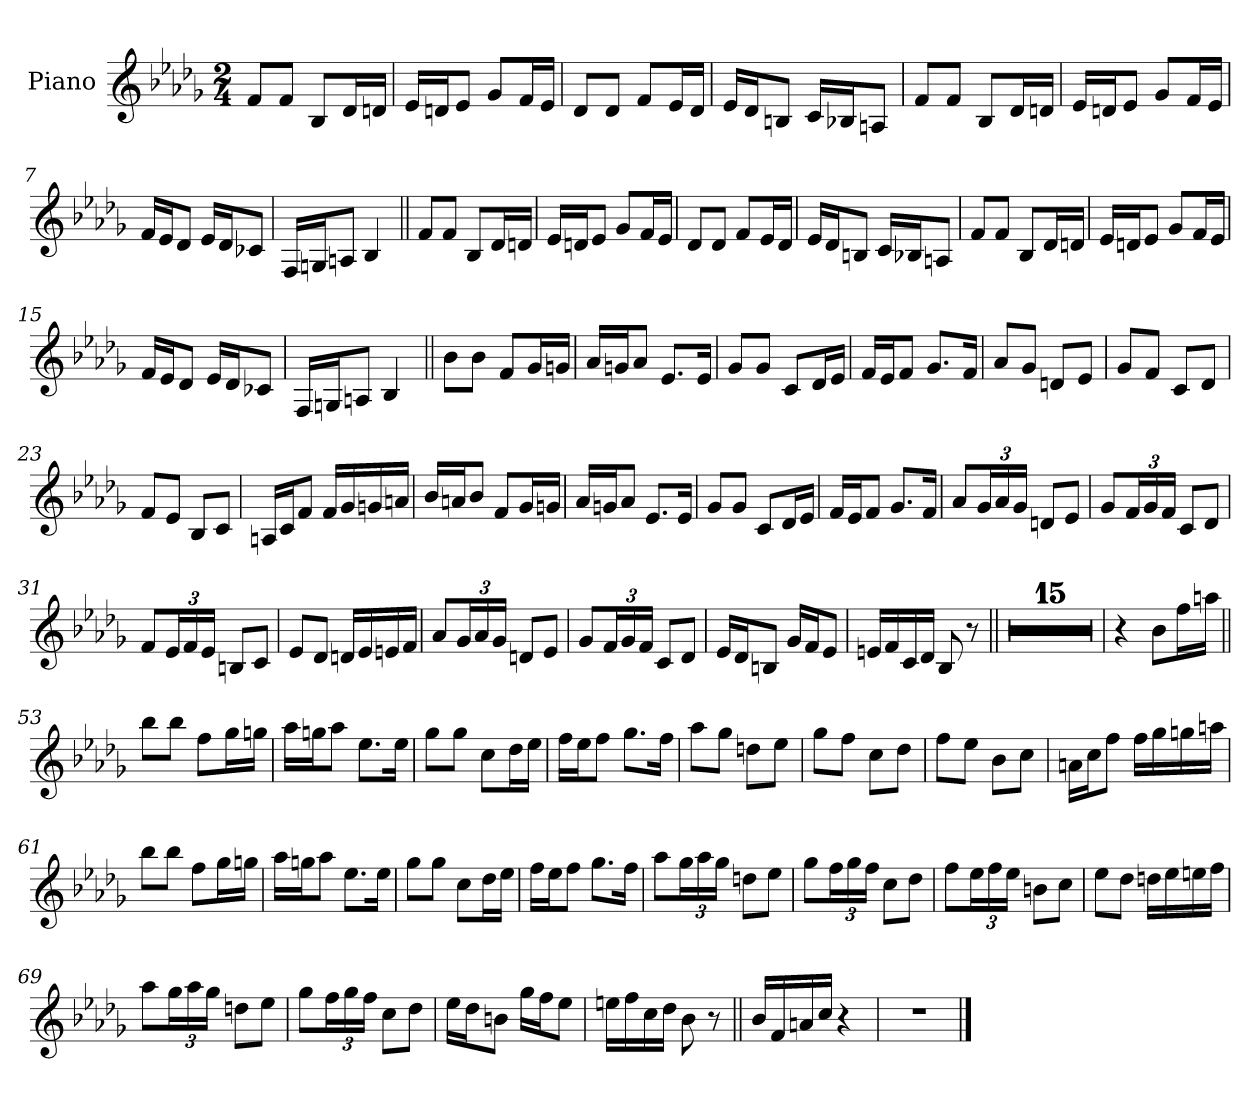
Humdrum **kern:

**kern
*part1
*staff1
*I"Piano
*I'Pno.
*clefG2
*k[b-e-a-d-g-]
*M2/4
*MM90
=1
8f!L
8f!J
8B-!L
16d-!L
16dn!JJ
=2
16e-!LL
16dn!J
8e-!J
8g-!L
16f!L
16e-!JJ
=3
8d-!L
8d-!J
8f!L
16e-!L
16d-!JJ
=4
16e-!LL
16d-!J
8Bn!J
16c!LL
16B-X!J
8An!J
=5
8f!L
8f!J
8B-!L
16d-!L
16dn!JJ
=6
16e-!LL
16dn!J
8e-!J
8g-!L
16f!L
16e-!JJ
=7
16f!LL
16e-!J
8d-!J
16e-!LL
16d-!J
8c-X!J
=8
16F!LL
16Gn!J
8An!J
4B-!
=9||
8fL
8fJ
8B-L
16d-L
16dnJJ
=10
16e-LL
16dnJ
8e-J
8g-L
16fL
16e-JJ
=11
8d-L
8d-J
8fL
16e-L
16d-JJ
=12
16e-LL
16d-J
8BnJ
16cLL
16B-XJ
8AnJ
=13
8fL
8fJ
8B-L
16d-L
16dnJJ
=14
16e-LL
16dnJ
8e-J
8g-L
16fL
16e-JJ
=15
16fLL
16e-J
8d-J
16e-LL
16d-J
8c-XJ
=16
16FLL
16GnJ
8AnJ
4B-
=17||
8b-L
8b-J
8fL
16g-L
16gnJJ
=18
16a-LL
16gnJ
8a-J
8.e-L
16e-Jk
=19
8g-L
8g-J
8cL
16d-L
16e-JJ
=20
16fLL
16e-J
8fJ
8.g-L
16fJk
=21
8a-L
8g-J
8dnL
8e-J
=22
8g-L
8fJ
8cL
8d-J
=23
8fL
8e-J
8B-L
8cJ
=24
16AnLL
16cJ
8fJ
16fLL
16g-
16gn
16anJJ
=25
16b-LL
16anJ
8b-J
8fL
16g-L
16gnJJ
=26
16a-LL
16gnJ
8a-J
8.e-L
16e-Jk
=27
8g-L
8g-J
8cL
16d-L
16e-JJ
=28
16fLL
16e-J
8fJ
8.g-L
16fJk
=29
8a-L
*Xbrackettup
24g-L
24a-
24g-JJ
8dnL
8e-J
=30
8g-L
24fL
24g-
24fJJ
8cL
8d-J
=31
8fL
24e-L
24f
24e-JJ
8BnL
8cJ
=32
8e-L
8d-J
16dnLL
16e-
16en
16fJJ
=33
8a-L
24g-L
24a-
24g-JJ
8dnL
8e-J
=34
8g-L
24fL
24g-
24fJJ
8cL
8d-J
=35
16e-LL
16d-J
8BnJ
16g-LL
16fJ
8e-J
=36
16enLL
16f
16c
16d-JJ
8B-
8r
=37||
2r
=38
2r
=39
2r
=40
2r
=41
2r
=42
2r
=43
2r
=44
2r
=45
2r
=46
2r
=47
2r
=48
2r
=49
2r
=50
2r
=51
2r
=52
4r
8b-L
16ffL
16aanJJ
=53||
8bb-L
8bb-J
8ffL
16gg-L
16ggnJJ
=54
16aa-LL
16ggnJ
8aa-J
8.ee-L
16ee-Jk
=55
8gg-L
8gg-J
8ccL
16dd-L
16ee-JJ
=56
16ffLL
16ee-J
8ffJ
8.gg-L
16ffJk
=57
8aa-L
8gg-J
8ddnL
8ee-J
=58
8gg-L
8ffJ
8ccL
8dd-J
=59
8ffL
8ee-J
8b-L
8ccJ
=60
16anLL
16ccJ
8ffJ
16ffLL
16gg-
16ggn
16aanJJ
=61
8bb-L
8bb-J
8ffL
16gg-L
16ggnJJ
=62
16aa-LL
16ggnJ
8aa-J
8.ee-L
16ee-Jk
=63
8gg-L
8gg-J
8ccL
16dd-L
16ee-JJ
=64
16ffLL
16ee-J
8ffJ
8.gg-L
16ffJk
=65
8aa-L
24gg-L
24aa-
24gg-JJ
8ddnL
8ee-J
=66
8gg-L
24ffL
24gg-
24ffJJ
8ccL
8dd-J
=67
8ffL
24ee-L
24ff
24ee-JJ
8bnL
8ccJ
=68
8ee-L
8dd-J
16ddnLL
16ee-
16een
16ffJJ
=69
8aa-L
24gg-L
24aa-
24gg-JJ
8ddnL
8ee-J
=70
8gg-L
24ffL
24gg-
24ffJJ
8ccL
8dd-J
=71
16ee-LL
16dd-J
8bnJ
16gg-LL
16ffJ
8ee-J
=72
16eenLL
16ff
16cc
16dd-JJ
8b-
8r
=73||
16b-!LL
16f!
16an!
16cc!JJ
4r
=74
2r
==
*-
